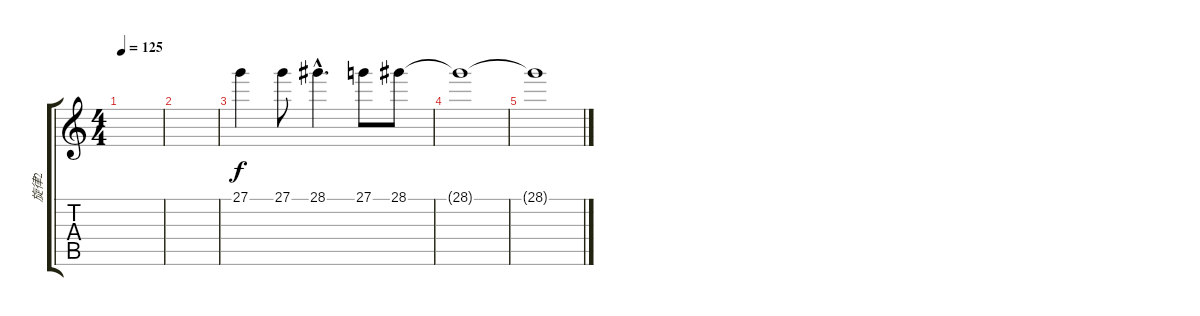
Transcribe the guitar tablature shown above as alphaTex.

\track ("旋律2" "旋律2") {instrument flute}
\staff {score tabs}
\tuning (E4 B3 G3 D3 A2 E2) {hide}
\ts (4 4)
\tempo 125
\clef g2
\ks c
|
|
27.1.4 27.1.8 28.1{hac}.4{d} 27.1.8 28.1.8 |
28.1{t}.1 |
28.1{t}.1
